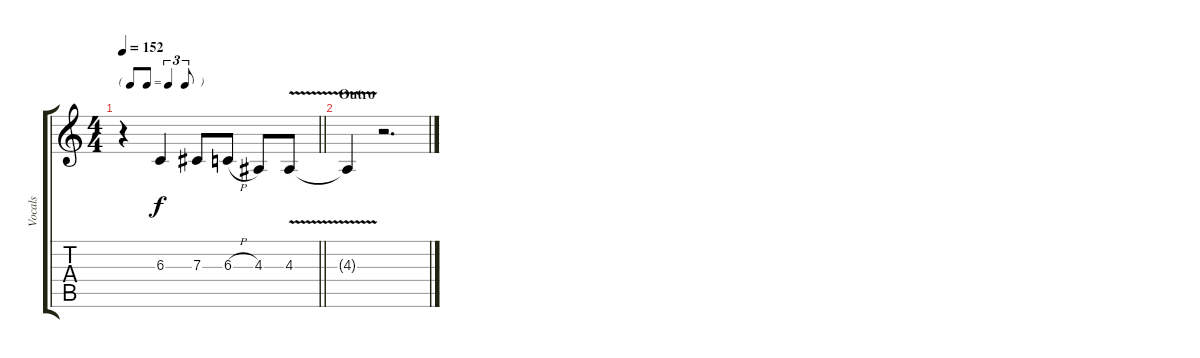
\track ("Vocals" "Vocals") {instrument trumpet}
\staff {score tabs}
\tuning (Eb4 Bb3 Gb3 Db3 Ab2 Eb2) {hide}
\ts (4 4)
\tf triplet8th
\tempo 152
\clef g2
\barLineRight lightlight
\ks c
r.4{dy f} 6.3.4 7.3.8 6.3{h}.8 4.3.8 4.3{v}.8 |
\section ("" "Outro")
4.3{t}.4 r.2{d}
